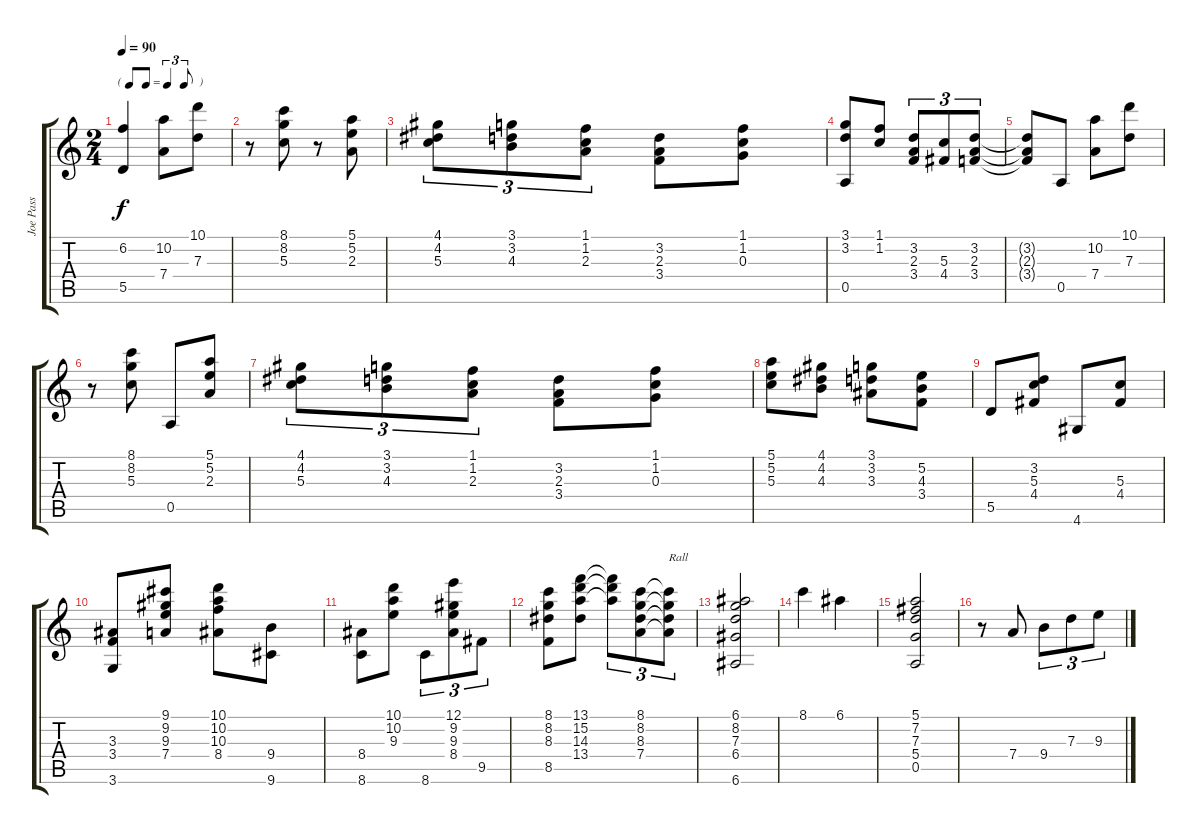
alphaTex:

\track ("Joe Pass" "Joe Pass") {instrument electricguitarjazz}
\staff {score tabs}
\tuning (E4 B3 G3 D3 A2 E2) {hide}
\ts (2 4)
\tf triplet8th
\tempo 90
\clef g2
\ks c
(6.2{t} 5.5{t}).4{dy f} (10.2 7.4).8 (10.1 7.3).8 |
r.8 (8.1 8.2 5.3).8 r.8 (5.1 5.2 2.3).8 |
(4.1 4.2 5.3).8{tu (3 2)} (3.1 3.2 4.3).8{tu (3 2)} (1.1 1.2 2.3).8{tu (3 2)} (3.2 2.3 3.4).8 (1.1 1.2 0.3).8 |
(3.1 3.2 0.5).8 (1.1 1.2).8 (3.2 2.3 3.4).8{tu (3 2)} (5.3 4.4).8{tu (3 2)} (3.2 2.3 3.4).8{tu (3 2)} |
(3.2{t} 2.3{t} 3.4{t}).8 0.5.8 (10.2 7.4).8 (10.1 7.3).8 |
r.8 (8.1 8.2 5.3).8 0.5.8 (5.1 5.2 2.3).8 |
(4.1 4.2 5.3).8{tu (3 2)} (3.1 3.2 4.3).8{tu (3 2)} (1.1 1.2 2.3).8{tu (3 2)} (3.2 2.3 3.4).8 (1.1 1.2 0.3).8 |
(5.1 5.2 5.3).8 (4.1 4.2 4.3).8 (3.1 3.2 3.3).8 (5.2 4.3 3.4).8 |
5.5.8 (3.2 5.3 4.4).8 4.6.8 (5.3 4.4).8 |
(3.3 3.4 3.6).8 (9.1 9.2 9.3 7.4).8 (10.1 10.2 10.3 8.4).8 (9.4 9.6).8 |
(8.4 8.6).8 (10.1 10.2 9.3).8 8.6.8{tu (3 2)} (12.1 9.2 9.3 8.4).8{tu (3 2)} 9.5.8{tu (3 2)} |
(8.1 8.2 8.3 8.5).8 (13.1 15.2 14.3 13.4).8 (13.1{t} 15.2{t} 14.3{t}).8{tu (3 2)} (8.1 8.2 8.3 7.4).8{tu (3 2)} (8.1{t} 8.2{t} 8.3{t} 7.4{t}).8{tu (3 2) txt "Rall"} |
(6.1 8.2 7.3 6.4 6.6).2 |
8.1.4 6.1.4 |
(5.1 7.2 7.3 5.4 0.5).2 |
r.8 7.4.8 9.4.8{tu (3 2)} 7.3.8{tu (3 2)} 9.3.8{tu (3 2)}
